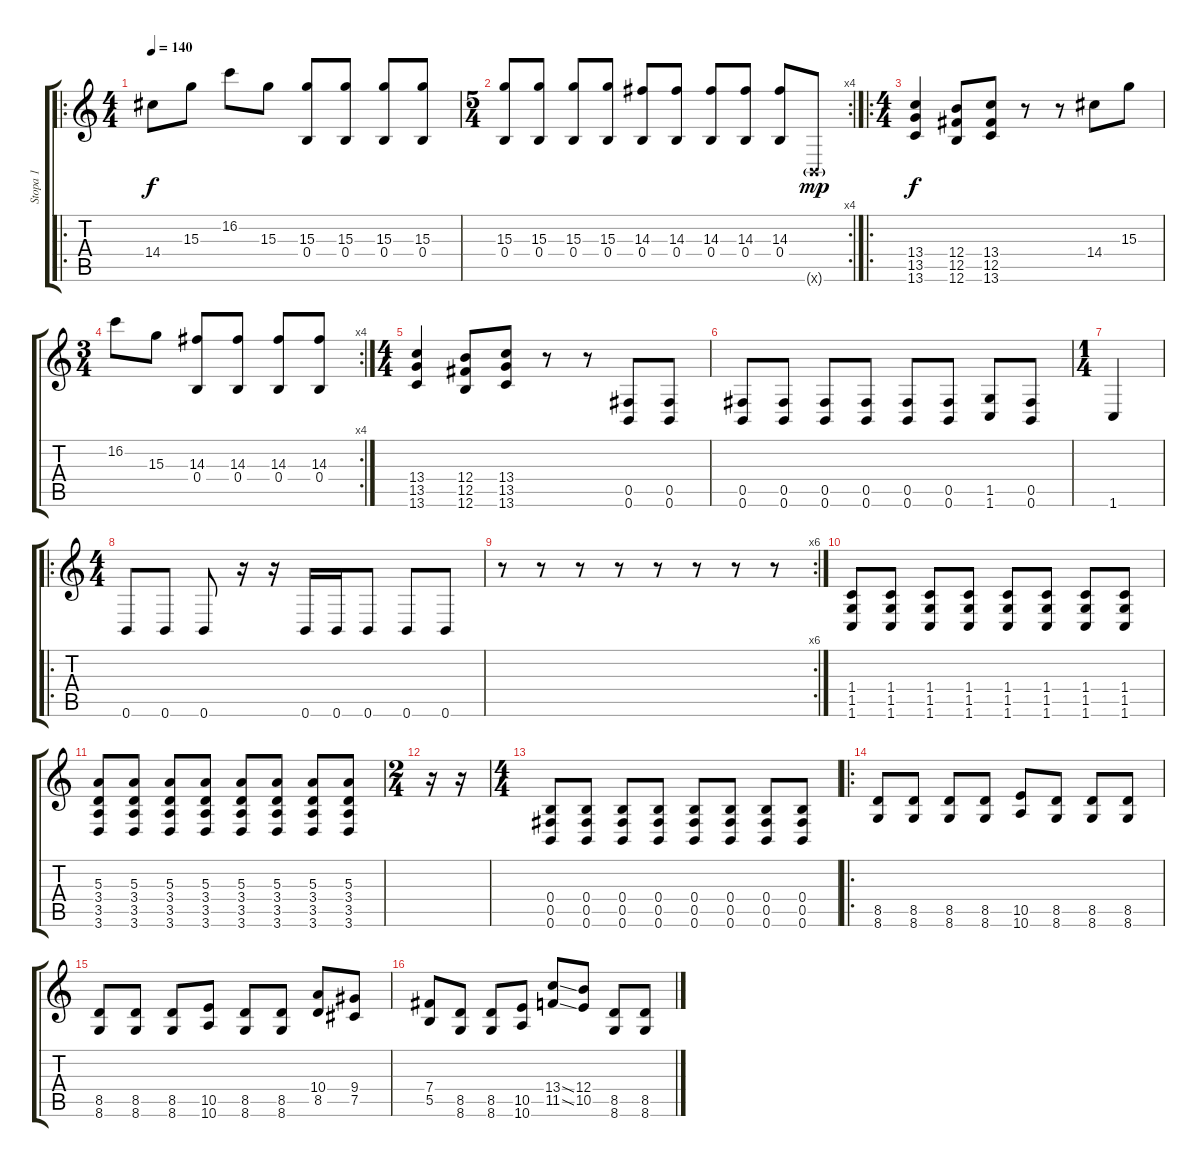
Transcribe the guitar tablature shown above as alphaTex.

\track ("Stopa 1" "Stopa 1") {instrument distortionguitar}
\staff {score tabs}
\tuning (Db4 Ab3 E3 B2 Gb2 B1) {hide}
\ro
\ts (4 4)
\tempo 140
\clef g2
\ks c
14.4.8{dy f instrument distortionguitar} 15.3.8 16.2.8 15.3.8 (15.3 0.4).8 (15.3 0.4).8 (15.3 0.4).8 (15.3 0.4).8 |
\rc 4
\ts (5 4)
(15.3 0.4).8 (15.3 0.4).8 (15.3 0.4).8 (15.3 0.4).8 (14.3 0.4).8 (14.3 0.4).8 (14.3 0.4).8 (14.3 0.4).8 (14.3 0.4).8 0.6{g x}.8{dy mp} |
\ro
\ts (4 4)
(13.4 13.5 13.6).4{dy f} (12.4 12.5 12.6).8 (13.4 12.5 13.6).8 r.8 r.8 14.4.8 15.3.8 |
\rc 4
\ts (3 4)
16.2.8 15.3.8 (14.3 0.4).8 (14.3 0.4).8 (14.3 0.4).8 (14.3 0.4).8 |
\ts (4 4)
(13.4 13.5 13.6).4 (12.4 12.5 12.6).8 (13.4 13.5 13.6).8 r.8 r.8 (0.5 0.6).8 (0.5 0.6).8 |
(0.5 0.6).8 (0.5 0.6).8 (0.5 0.6).8 (0.5 0.6).8 (0.5 0.6).8 (0.5 0.6).8 (1.5 1.6).8 (0.5 0.6).8 |
\ts (1 4)
1.6.4 |
\ro
\ts (4 4)
0.6.8 0.6.8 0.6.8 r.16 r.16 0.6.16 0.6.16 0.6.8 0.6.8 0.6.8 |
\rc 6
r.8 r.8 r.8 r.8 r.8 r.8 r.8 r.8 |
(1.4 1.5 1.6).8 (1.4 1.5 1.6).8 (1.4 1.5 1.6).8 (1.4 1.5 1.6).8 (1.4 1.5 1.6).8 (1.4 1.5 1.6).8 (1.4 1.5 1.6).8 (1.4 1.5 1.6).8 |
(5.3 3.4 3.5 3.6).8 (5.3 3.4 3.5 3.6).8 (5.3 3.4 3.5 3.6).8 (5.3 3.4 3.5 3.6).8 (5.3 3.4 3.5 3.6).8 (5.3 3.4 3.5 3.6).8 (5.3 3.4 3.5 3.6).8 (5.3 3.4 3.5 3.6).8 |
\ts (2 4)
r.16 r.16 |
\ts (4 4)
(0.4 0.5 0.6).8 (0.4 0.5 0.6).8 (0.4 0.5 0.6).8 (0.4 0.5 0.6).8 (0.4 0.5 0.6).8 (0.4 0.5 0.6).8 (0.4 0.5 0.6).8 (0.4 0.5 0.6).8 |
\ro
(8.5 8.6).8 (8.5 8.6).8 (8.5 8.6).8 (8.5 8.6).8 (10.5 10.6).8 (8.5 8.6).8 (8.5 8.6).8 (8.5 8.6).8 |
(8.5 8.6).8 (8.5 8.6).8 (8.5 8.6).8 (10.5 10.6).8 (8.5 8.6).8 (8.5 8.6).8 (10.4 8.5).8 (9.4 7.5).8 |
(7.4 5.5).8 (8.5 8.6).8 (8.5 8.6).8 (10.5 10.6).8 (13.4{ss} 11.5{ss}).8 (12.4 10.5).8 (8.5 8.6).8 (8.5 8.6).8
